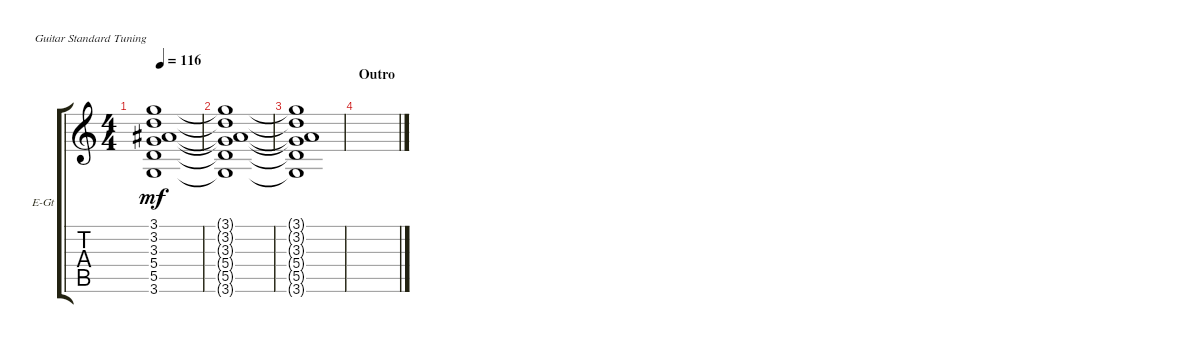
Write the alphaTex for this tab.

\bracketExtendMode groupsimilarinstruments
\firstSystemTrackNameOrientation horizontal
\otherSystemsTrackNameOrientation horizontal
\track ("You" "E-Gt") {mute multiBarRest instrument distortionguitar}
\staff {score tabs}
\tuning (E4 B3 G3 D3 A2 E2)
\ts (4 4)
\tempo 116
\clef g2
\ks c
(3.6{t} 5.5{t} 5.4{t} 3.3{t} 3.2{t} 3.1{t}).1{dy mf} |
(3.6{t} 5.5{t} 5.4{t} 3.3{t} 3.2{t} 3.1{t}).1 |
(3.6{t} 5.5{t} 5.4{t} 3.3{t} 3.2{t} 3.1{t}).1 |
\section ("" "Outro")
